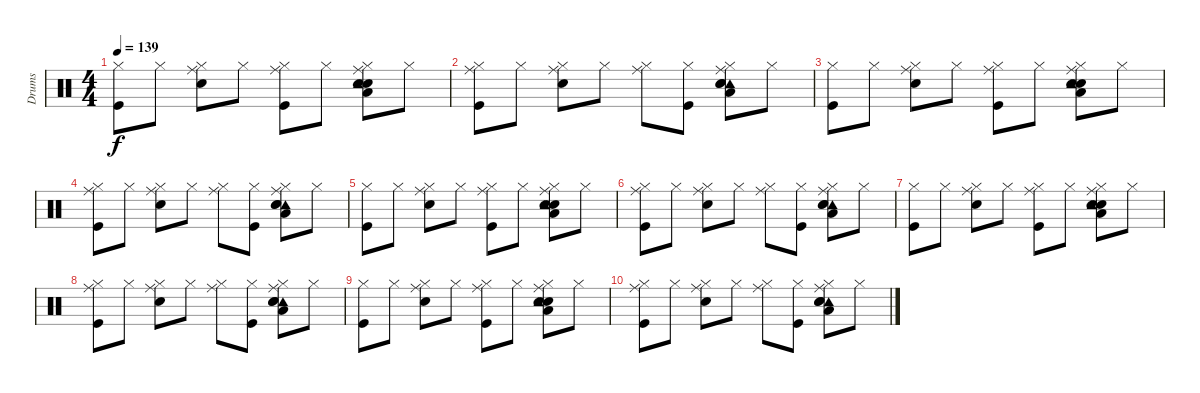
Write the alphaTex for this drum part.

\track ("Drums" "Drums") {instrument percussion}
\staff {score}
\articulation defaults
\ts (4 4)
\tempo 139
\clef neutral
\ks c
("Kick (hit)" "Hi-Hat (closed)").8{dy f} "Hi-Hat (closed)".8 ("Electric Snare (hit)" "Hi-Hat (closed)" "Ride (middle)").8 "Hi-Hat (closed)".8 ("Kick (hit)" "Hi-Hat (closed)" "Ride (middle)").8 "Hi-Hat (closed)".8 ("Hand Clap (hit)" "Snare (hit) 2" "Low Floor Tom (hit)" "Tambourine (hit)" "Hi-Hat (closed)" "Ride (middle)").8 "Hi-Hat (closed)".8 |
("Kick (hit)" "Hi-Hat (closed)" "Ride (middle)").8 "Hi-Hat (closed)".8 ("Electric Snare (hit)" "Hi-Hat (closed)" "Ride (middle)").8 "Hi-Hat (closed)".8 ("Hi-Hat (closed)" "Ride (middle)").8 ("Kick (hit)" "Hi-Hat (closed)").8 ("Tambourine (hit)" "Hand Clap (hit)" "Low Floor Tom (hit)" "Snare (hit) 2" "Hi-Hat (closed)" "Ride (middle)").8 "Hi-Hat (closed)".8 |
("Kick (hit)" "Hi-Hat (closed)").8 "Hi-Hat (closed)".8 ("Electric Snare (hit)" "Hi-Hat (closed)" "Ride (middle)").8 "Hi-Hat (closed)".8 ("Kick (hit)" "Hi-Hat (closed)" "Ride (middle)").8 "Hi-Hat (closed)".8 ("Hand Clap (hit)" "Snare (hit) 2" "Low Floor Tom (hit)" "Tambourine (hit)" "Hi-Hat (closed)" "Ride (middle)").8 "Hi-Hat (closed)".8 |
("Kick (hit)" "Hi-Hat (closed)" "Ride (middle)").8 "Hi-Hat (closed)".8 ("Electric Snare (hit)" "Hi-Hat (closed)" "Ride (middle)").8 "Hi-Hat (closed)".8 ("Hi-Hat (closed)" "Ride (middle)").8 ("Kick (hit)" "Hi-Hat (closed)").8 ("Tambourine (hit)" "Hand Clap (hit)" "Low Floor Tom (hit)" "Snare (hit) 2" "Hi-Hat (closed)" "Ride (middle)").8 "Hi-Hat (closed)".8 |
("Kick (hit)" "Hi-Hat (closed)").8 "Hi-Hat (closed)".8 ("Electric Snare (hit)" "Hi-Hat (closed)" "Ride (middle)").8 "Hi-Hat (closed)".8 ("Kick (hit)" "Hi-Hat (closed)" "Ride (middle)").8 "Hi-Hat (closed)".8 ("Hand Clap (hit)" "Snare (hit) 2" "Low Floor Tom (hit)" "Tambourine (hit)" "Hi-Hat (closed)" "Ride (middle)").8 "Hi-Hat (closed)".8 |
("Kick (hit)" "Hi-Hat (closed)" "Ride (middle)").8 "Hi-Hat (closed)".8 ("Electric Snare (hit)" "Hi-Hat (closed)" "Ride (middle)").8 "Hi-Hat (closed)".8 ("Hi-Hat (closed)" "Ride (middle)").8 ("Kick (hit)" "Hi-Hat (closed)").8 ("Tambourine (hit)" "Hand Clap (hit)" "Low Floor Tom (hit)" "Snare (hit) 2" "Hi-Hat (closed)" "Ride (middle)").8 "Hi-Hat (closed)".8 |
("Kick (hit)" "Hi-Hat (closed)").8 "Hi-Hat (closed)".8 ("Electric Snare (hit)" "Hi-Hat (closed)" "Ride (middle)").8 "Hi-Hat (closed)".8 ("Kick (hit)" "Hi-Hat (closed)" "Ride (middle)").8 "Hi-Hat (closed)".8 ("Hand Clap (hit)" "Snare (hit) 2" "Low Floor Tom (hit)" "Tambourine (hit)" "Hi-Hat (closed)" "Ride (middle)").8 "Hi-Hat (closed)".8 |
("Kick (hit)" "Hi-Hat (closed)" "Ride (middle)").8 "Hi-Hat (closed)".8 ("Electric Snare (hit)" "Hi-Hat (closed)" "Ride (middle)").8 "Hi-Hat (closed)".8 ("Hi-Hat (closed)" "Ride (middle)").8 ("Kick (hit)" "Hi-Hat (closed)").8 ("Tambourine (hit)" "Hand Clap (hit)" "Low Floor Tom (hit)" "Snare (hit) 2" "Hi-Hat (closed)" "Ride (middle)").8 "Hi-Hat (closed)".8 |
("Kick (hit)" "Hi-Hat (closed)").8 "Hi-Hat (closed)".8 ("Electric Snare (hit)" "Hi-Hat (closed)" "Ride (middle)").8 "Hi-Hat (closed)".8 ("Kick (hit)" "Hi-Hat (closed)" "Ride (middle)").8 "Hi-Hat (closed)".8 ("Hand Clap (hit)" "Snare (hit) 2" "Low Floor Tom (hit)" "Tambourine (hit)" "Hi-Hat (closed)" "Ride (middle)").8 "Hi-Hat (closed)".8 |
("Kick (hit)" "Hi-Hat (closed)" "Ride (middle)").8 "Hi-Hat (closed)".8 ("Electric Snare (hit)" "Hi-Hat (closed)" "Ride (middle)").8 "Hi-Hat (closed)".8 ("Hi-Hat (closed)" "Ride (middle)").8 ("Kick (hit)" "Hi-Hat (closed)").8 ("Tambourine (hit)" "Hand Clap (hit)" "Low Floor Tom (hit)" "Snare (hit) 2" "Hi-Hat (closed)" "Ride (middle)").8 "Hi-Hat (closed)".8
